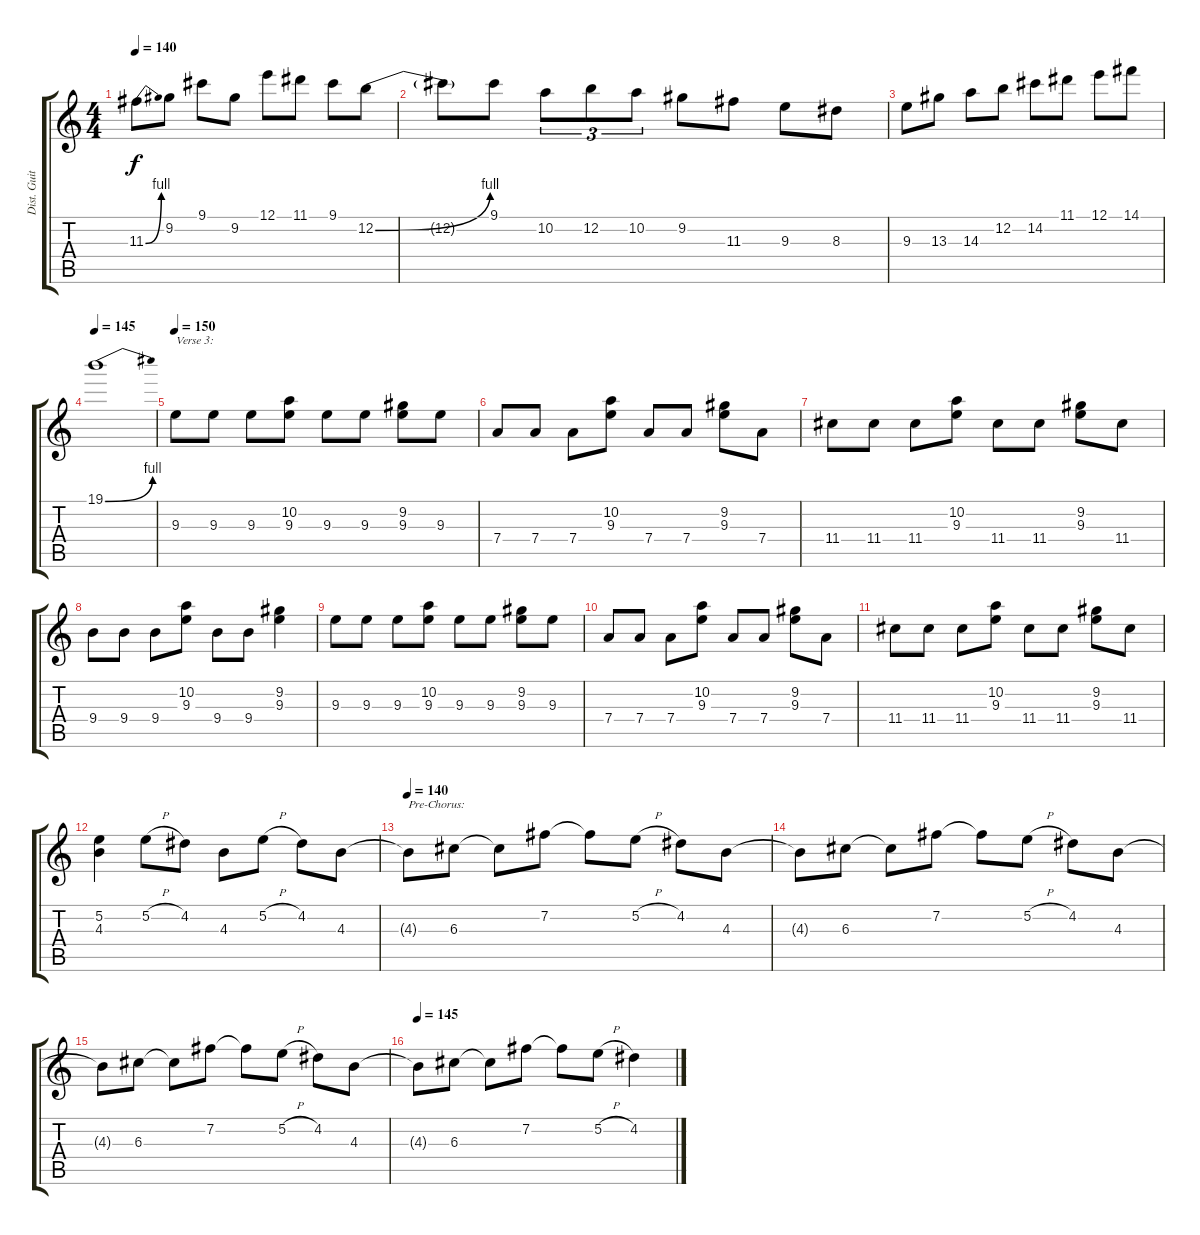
\track ("Dist. Guitar 1" "Dist. Guit") {instrument overdrivenguitar}
\staff {score tabs}
\tuning (E4 B3 G3 D3 A2 E2) {hide}
\ts (4 4)
\tempo 140
\clef g2
\ks c
11.3{be (bend 0 0 60 4)}.8{dy f} 9.2.8 9.1.8 9.2.8 12.1.8 11.1.8 9.1.8 12.2{be (bend 0 0 60 4)}.8 |
12.2{t}.8 9.1.8 10.2.8{tu (3 2)} 12.2.8{tu (3 2)} 10.2.8{tu (3 2)} 9.2.8 11.3.8 9.3.8 8.3.8 |
9.3.8 13.3.8 14.3.8 12.2.8 14.2.8 11.1.8 12.1.8 14.1.8 |
\tempo 145
19.1{be (bend 0 0 60 4)}.1 |
\tempo 150
9.3.8{txt "Verse 3:"} 9.3.8 9.3.8 (10.2 9.3).8 9.3.8 9.3.8 (9.2 9.3).8 9.3.8 |
7.4.8 7.4.8 7.4.8 (10.2 9.3).8 7.4.8 7.4.8 (9.2 9.3).8 7.4.8 |
11.4.8 11.4.8 11.4.8 (10.2 9.3).8 11.4.8 11.4.8 (9.2 9.3).8 11.4.8 |
9.4.8 9.4.8 9.4.8 (10.2 9.3).8 9.4.8 9.4.8 (9.2 9.3).4 |
9.3.8 9.3.8 9.3.8 (10.2 9.3).8 9.3.8 9.3.8 (9.2 9.3).8 9.3.8 |
7.4.8 7.4.8 7.4.8 (10.2 9.3).8 7.4.8 7.4.8 (9.2 9.3).8 7.4.8 |
11.4.8 11.4.8 11.4.8 (10.2 9.3).8 11.4.8 11.4.8 (9.2 9.3).8 11.4.8 |
(5.2 4.3).4 5.2{h}.8 4.2.8 4.3.8 5.2{h}.8 4.2.8 4.3.8 |
\tempo 140
4.3{t}.8{txt "Pre-Chorus:"} 6.3.8 6.3{t}.8 7.2.8 7.2{t}.8 5.2{h}.8 4.2.8 4.3.8 |
4.3{t}.8 6.3.8 6.3{t}.8 7.2.8 7.2{t}.8 5.2{h}.8 4.2.8 4.3.8 |
4.3{t}.8 6.3.8 6.3{t}.8 7.2.8 7.2{t}.8 5.2{h}.8 4.2.8 4.3.8 |
\tempo 145
4.3{t}.8 6.3.8 6.3{t}.8 7.2.8 7.2{t}.8 5.2{h}.8 4.2.4
